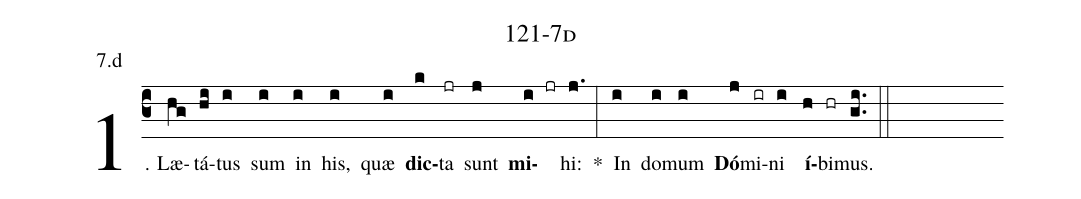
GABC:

name: 121-7d;
annotation: 7.d;
%%
(c3)1. Læ(hg)tá(hi)tus(i) sum(i) in(i) his,(i) quæ(i) <b>dic</b>(k)ta(jr) sunt(j) <b>mi</b>(i jr)hi:(j.) *(:) In(i) do(i)mum(i) <b>Dó</b>(j)mi(ir)ni(i) <b>í</b>(h)bi(hr)mus.(gi..) (::)
